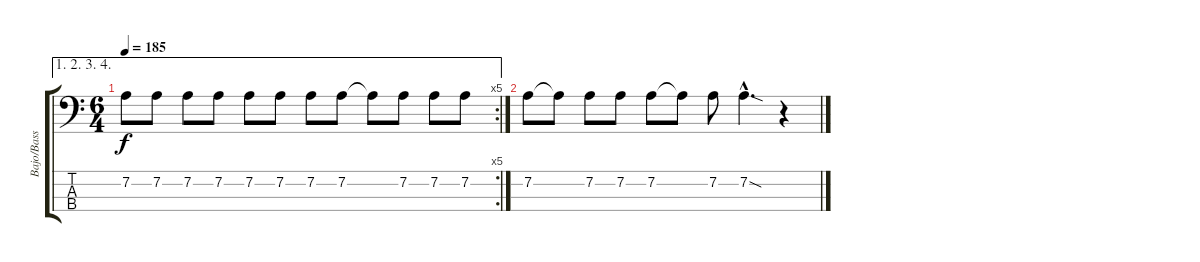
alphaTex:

\track ("Bajo/Bass" "Bajo/Bass") {instrument electricbasspick}
\staff {score tabs}
\tuning (G2 D2 A1 E1) {hide}
\ae (1 2 3 4)
\rc 5
\ts (6 4)
\tempo 185
\clef f4
\ks c
7.2.8{dy f} 7.2.8 7.2.8 7.2.8 7.2.8 7.2.8 7.2.8 7.2.8 7.2{t}.8 7.2.8 7.2.8 7.2.8 |
7.2.8 7.2{t}.8 7.2.8 7.2.8 7.2.8 7.2{t}.8 7.2.8 7.2{sod hac}.4{d} r.4
